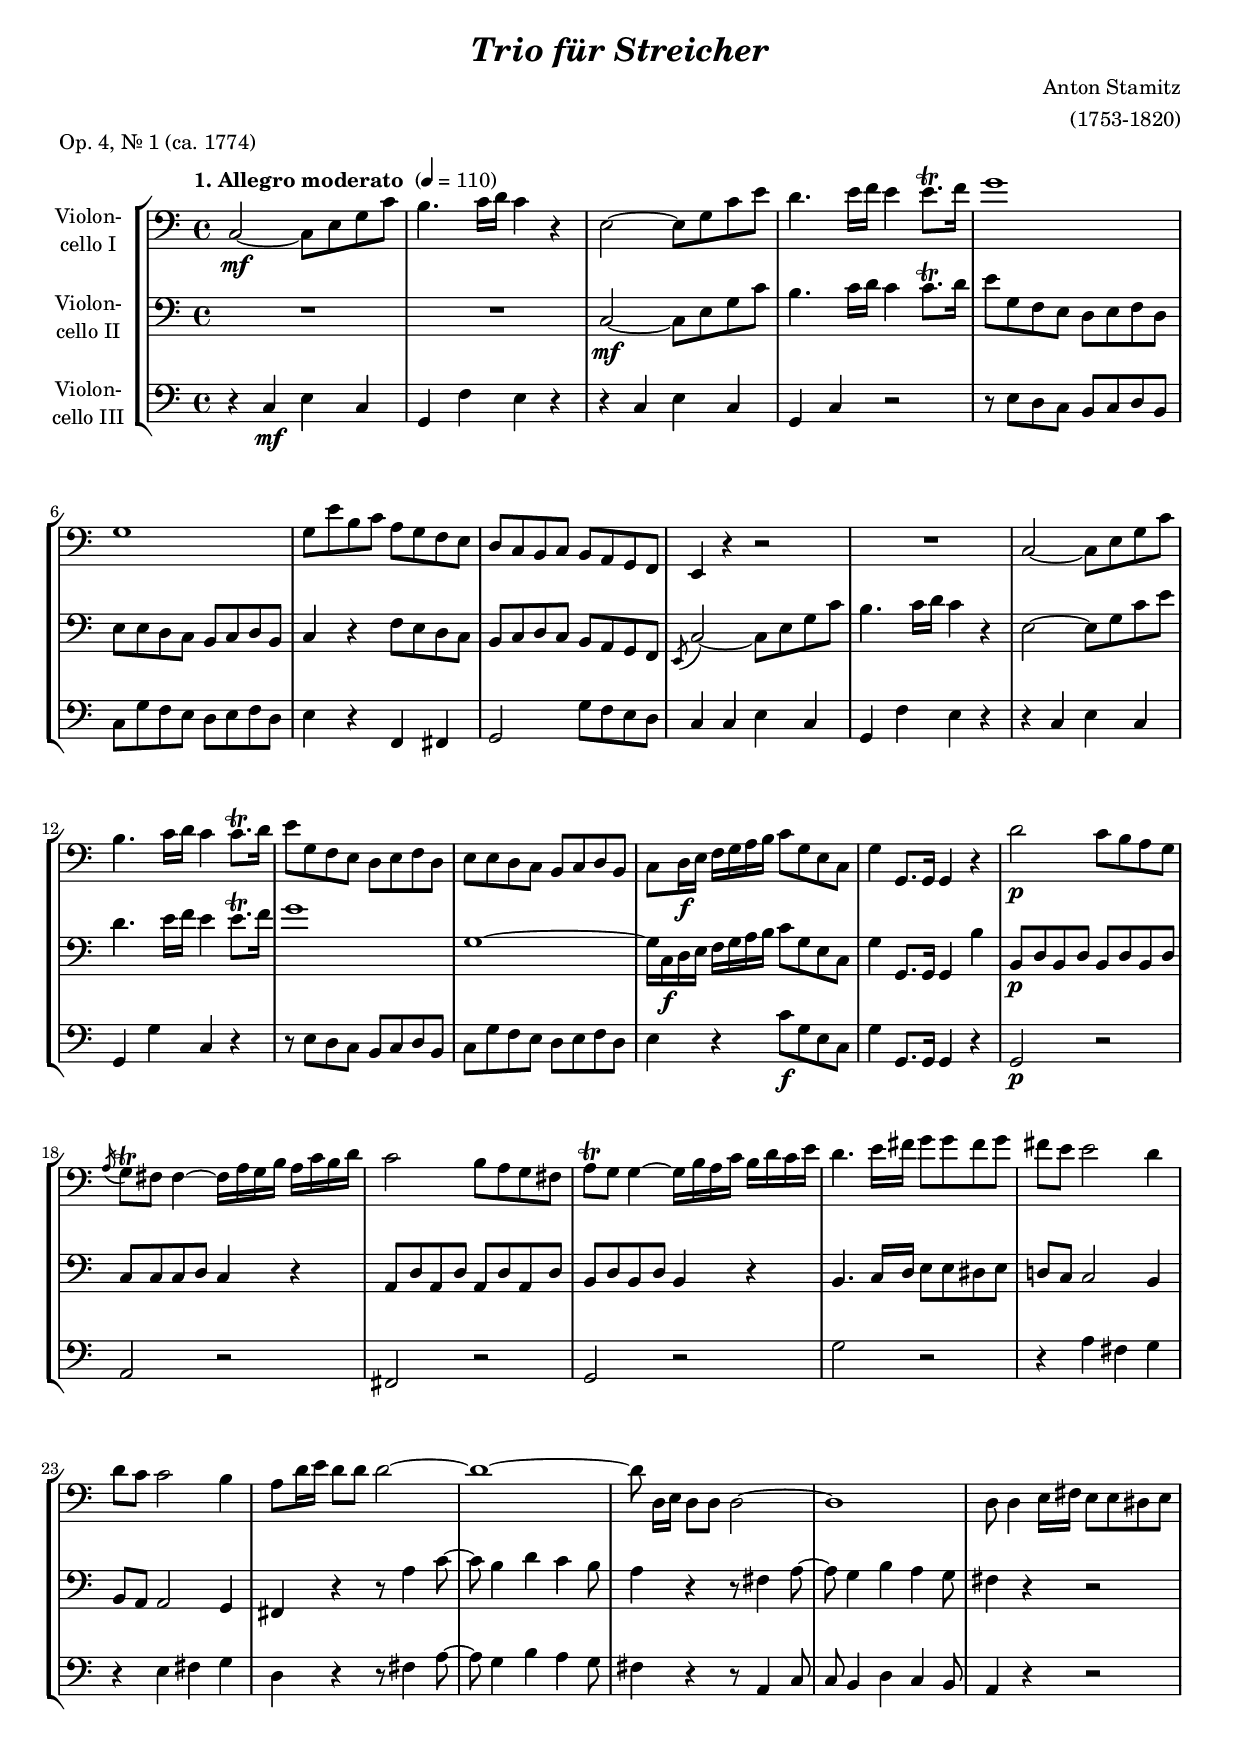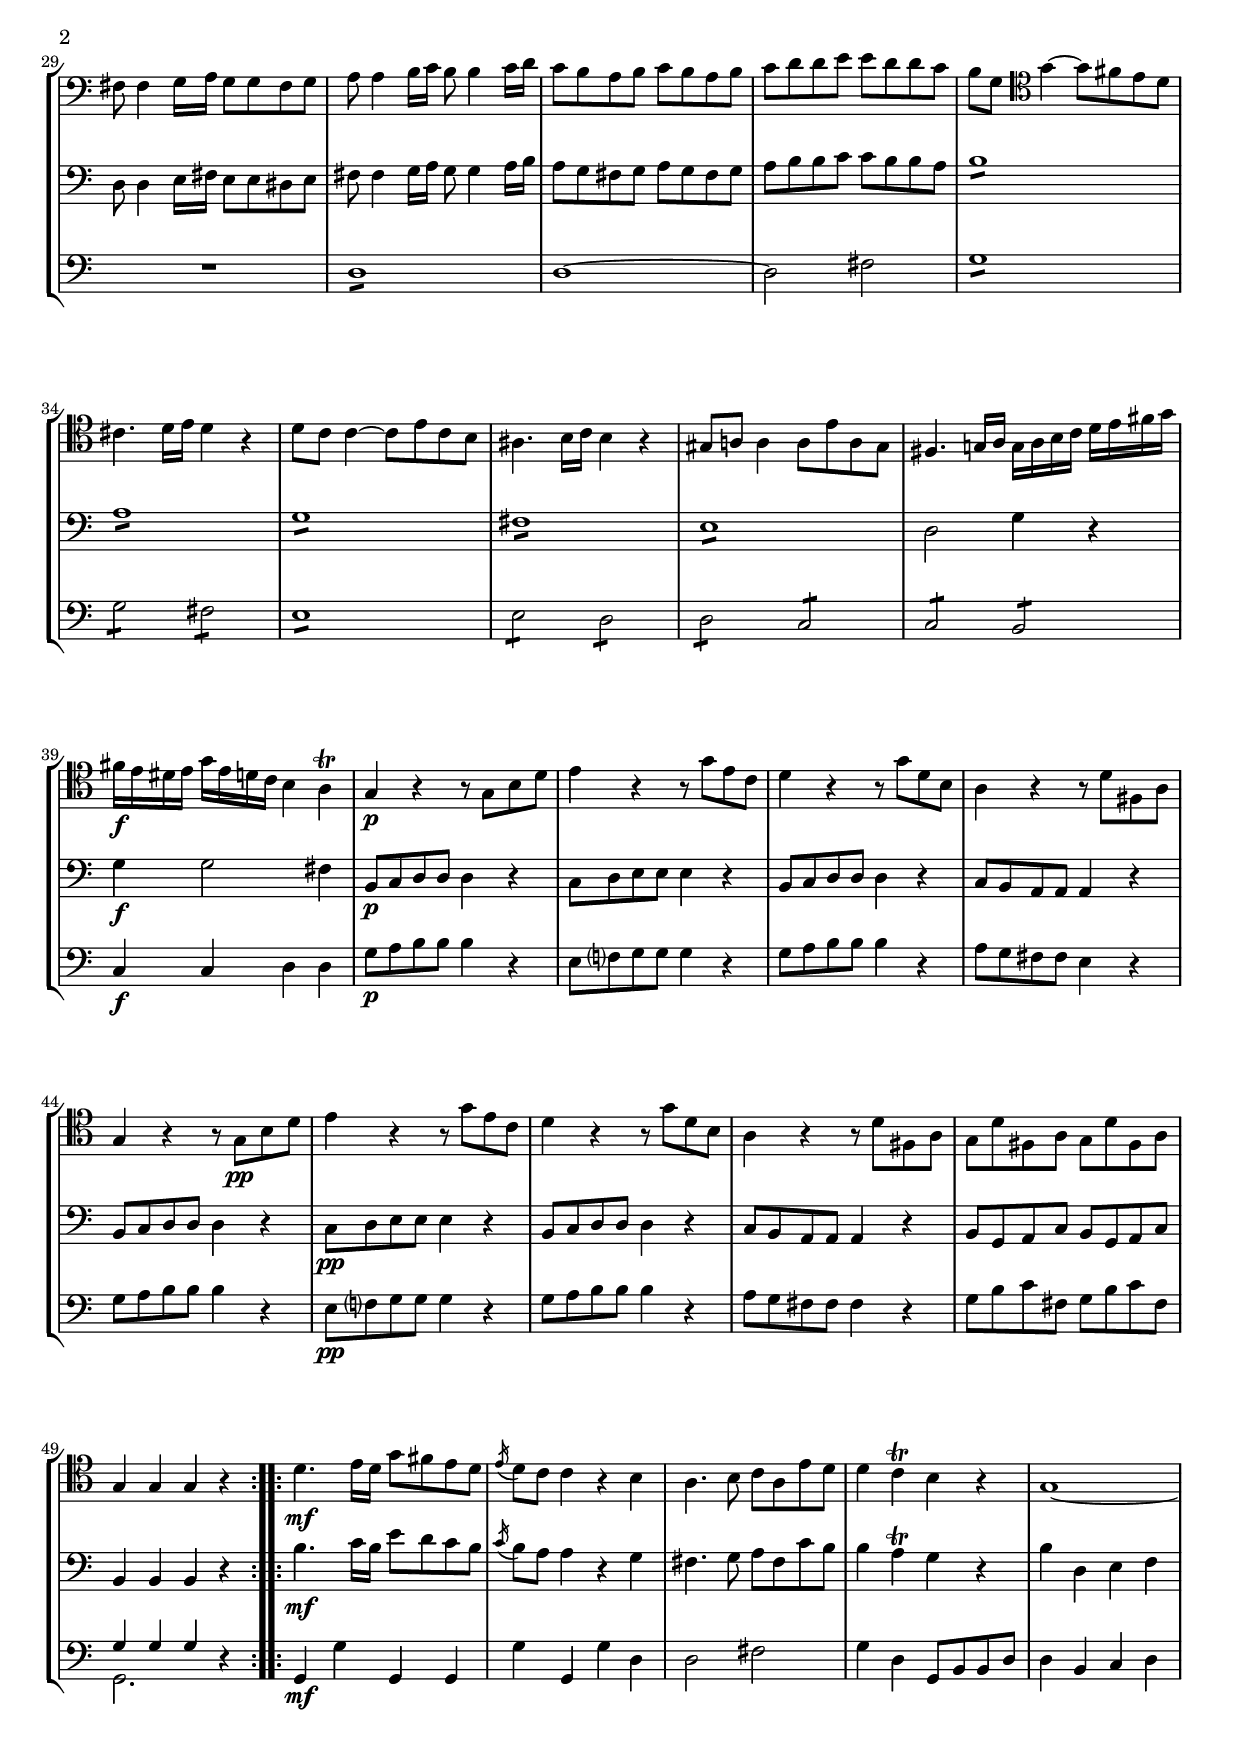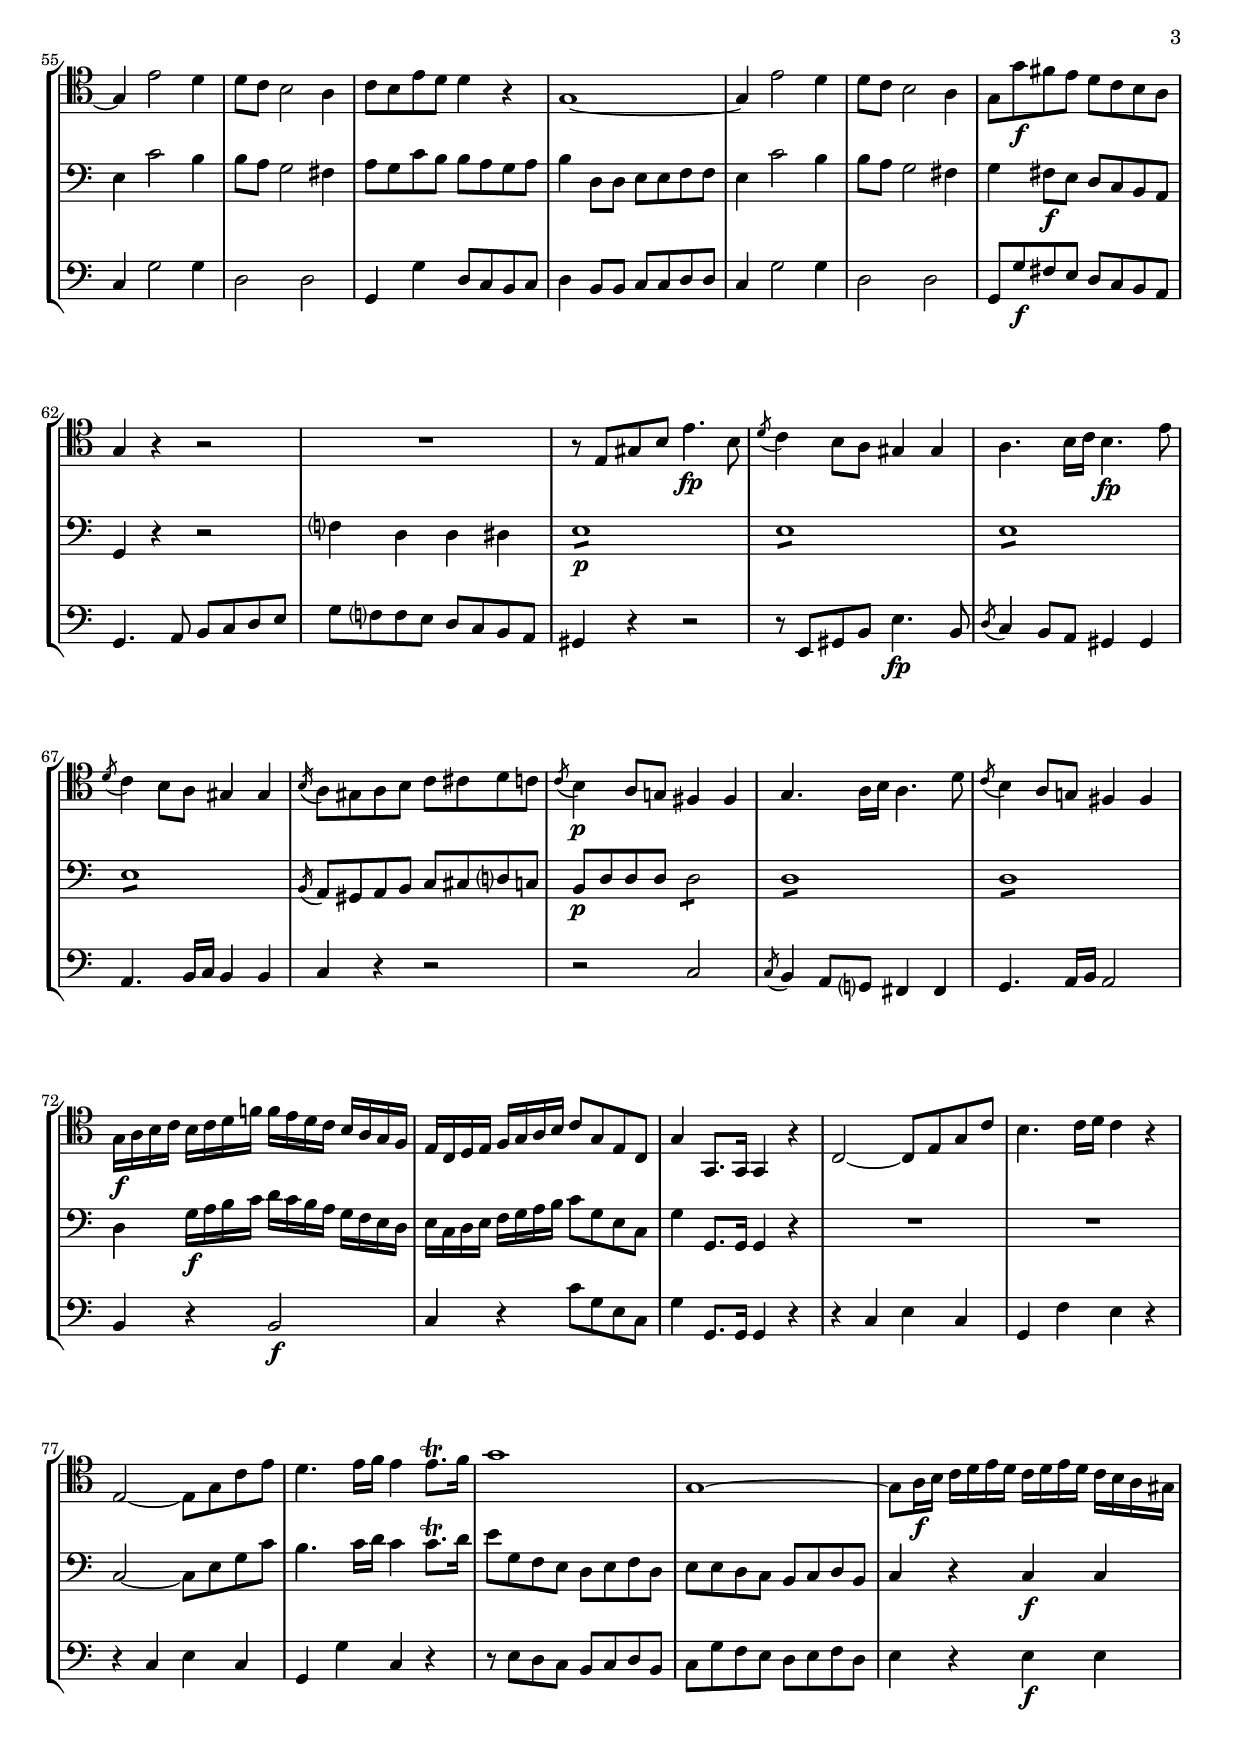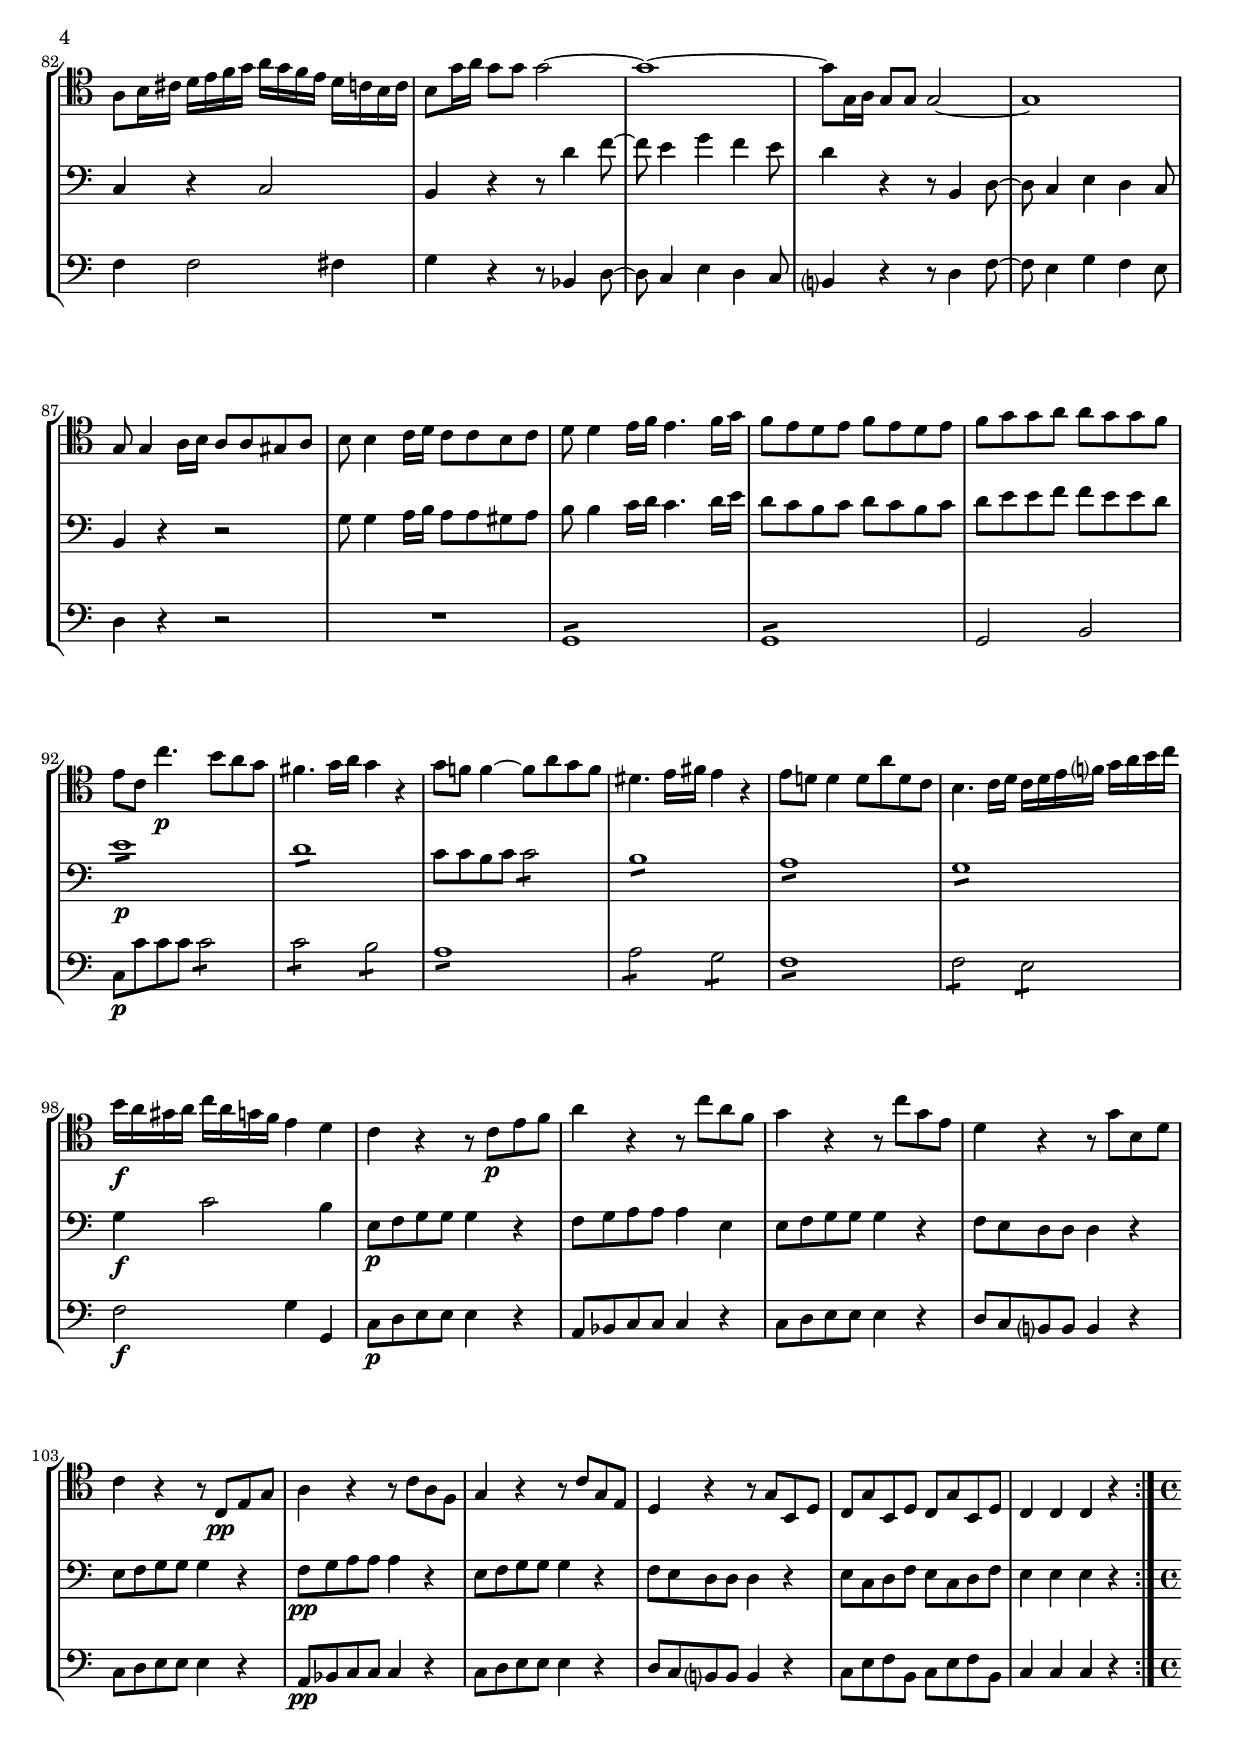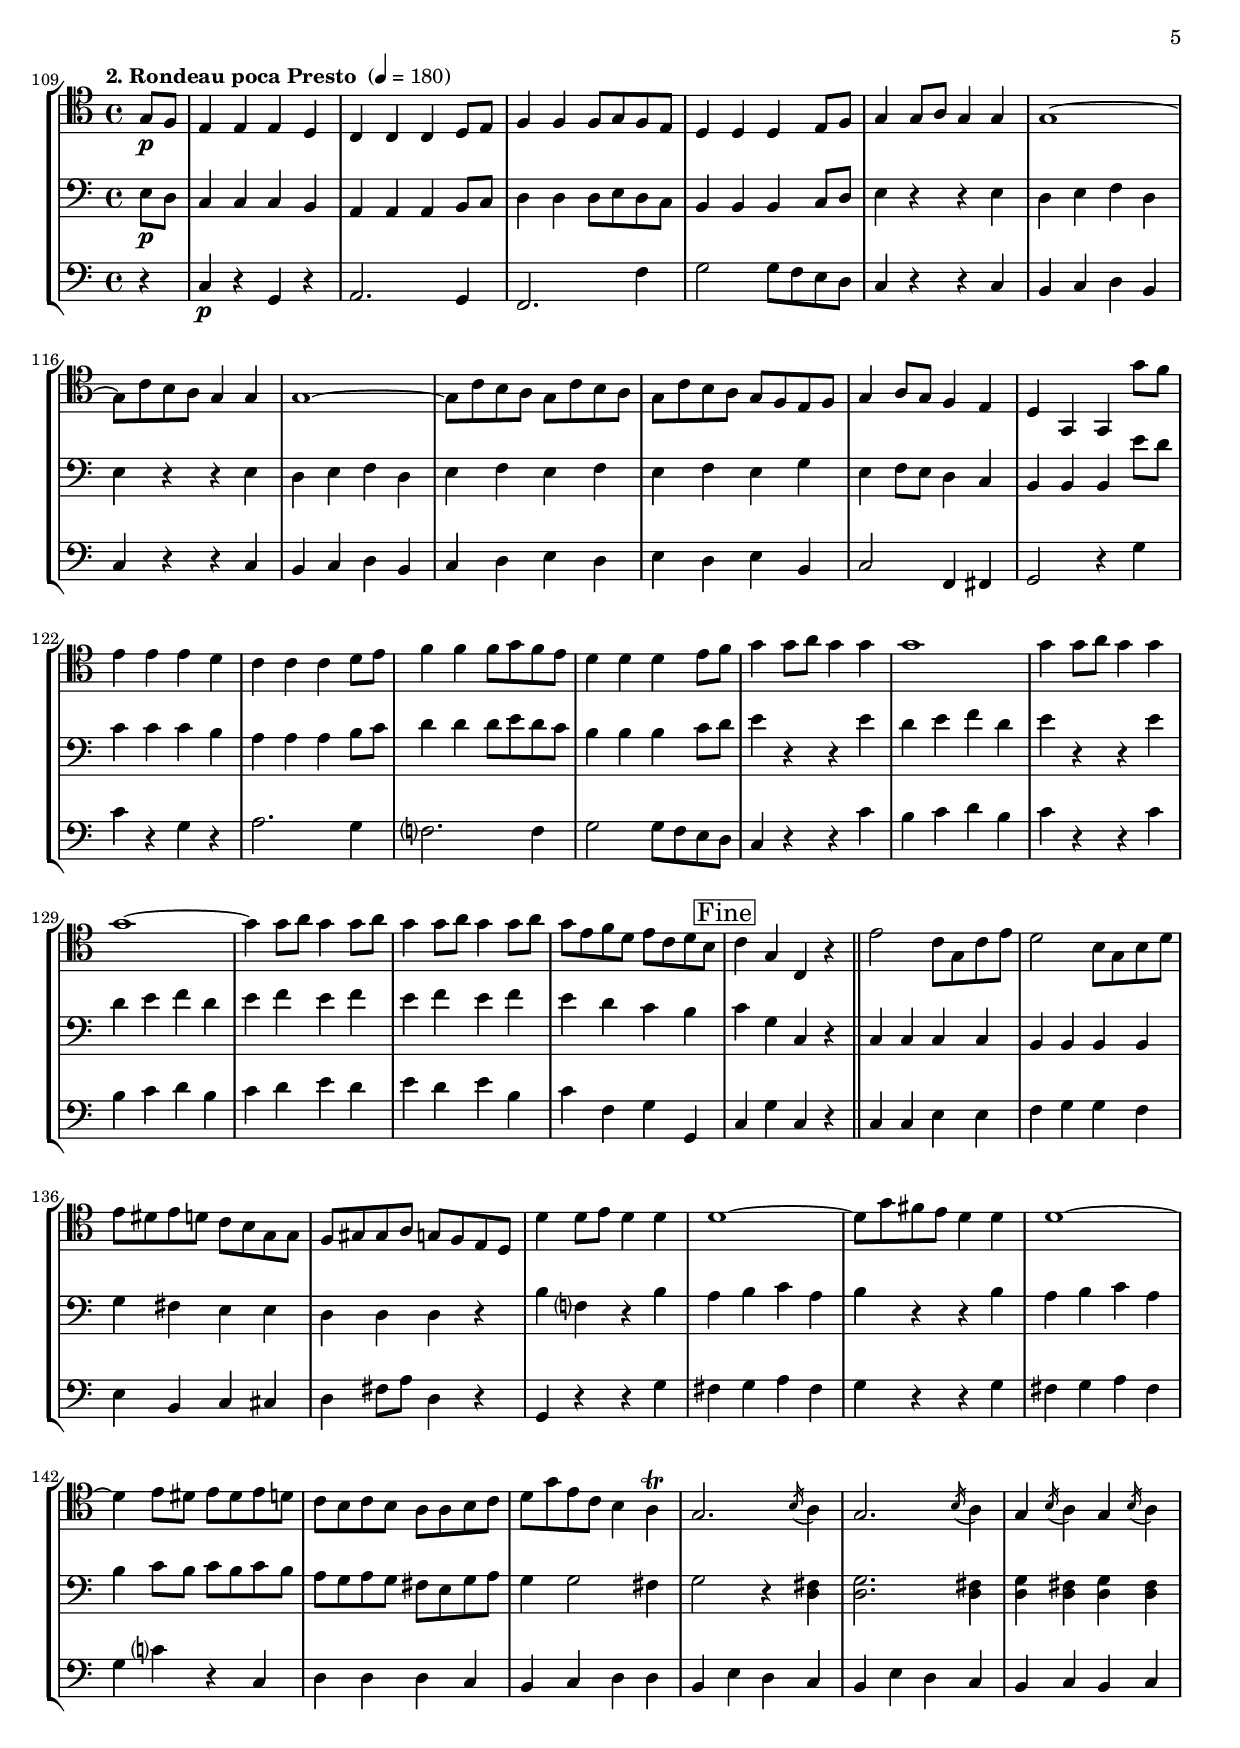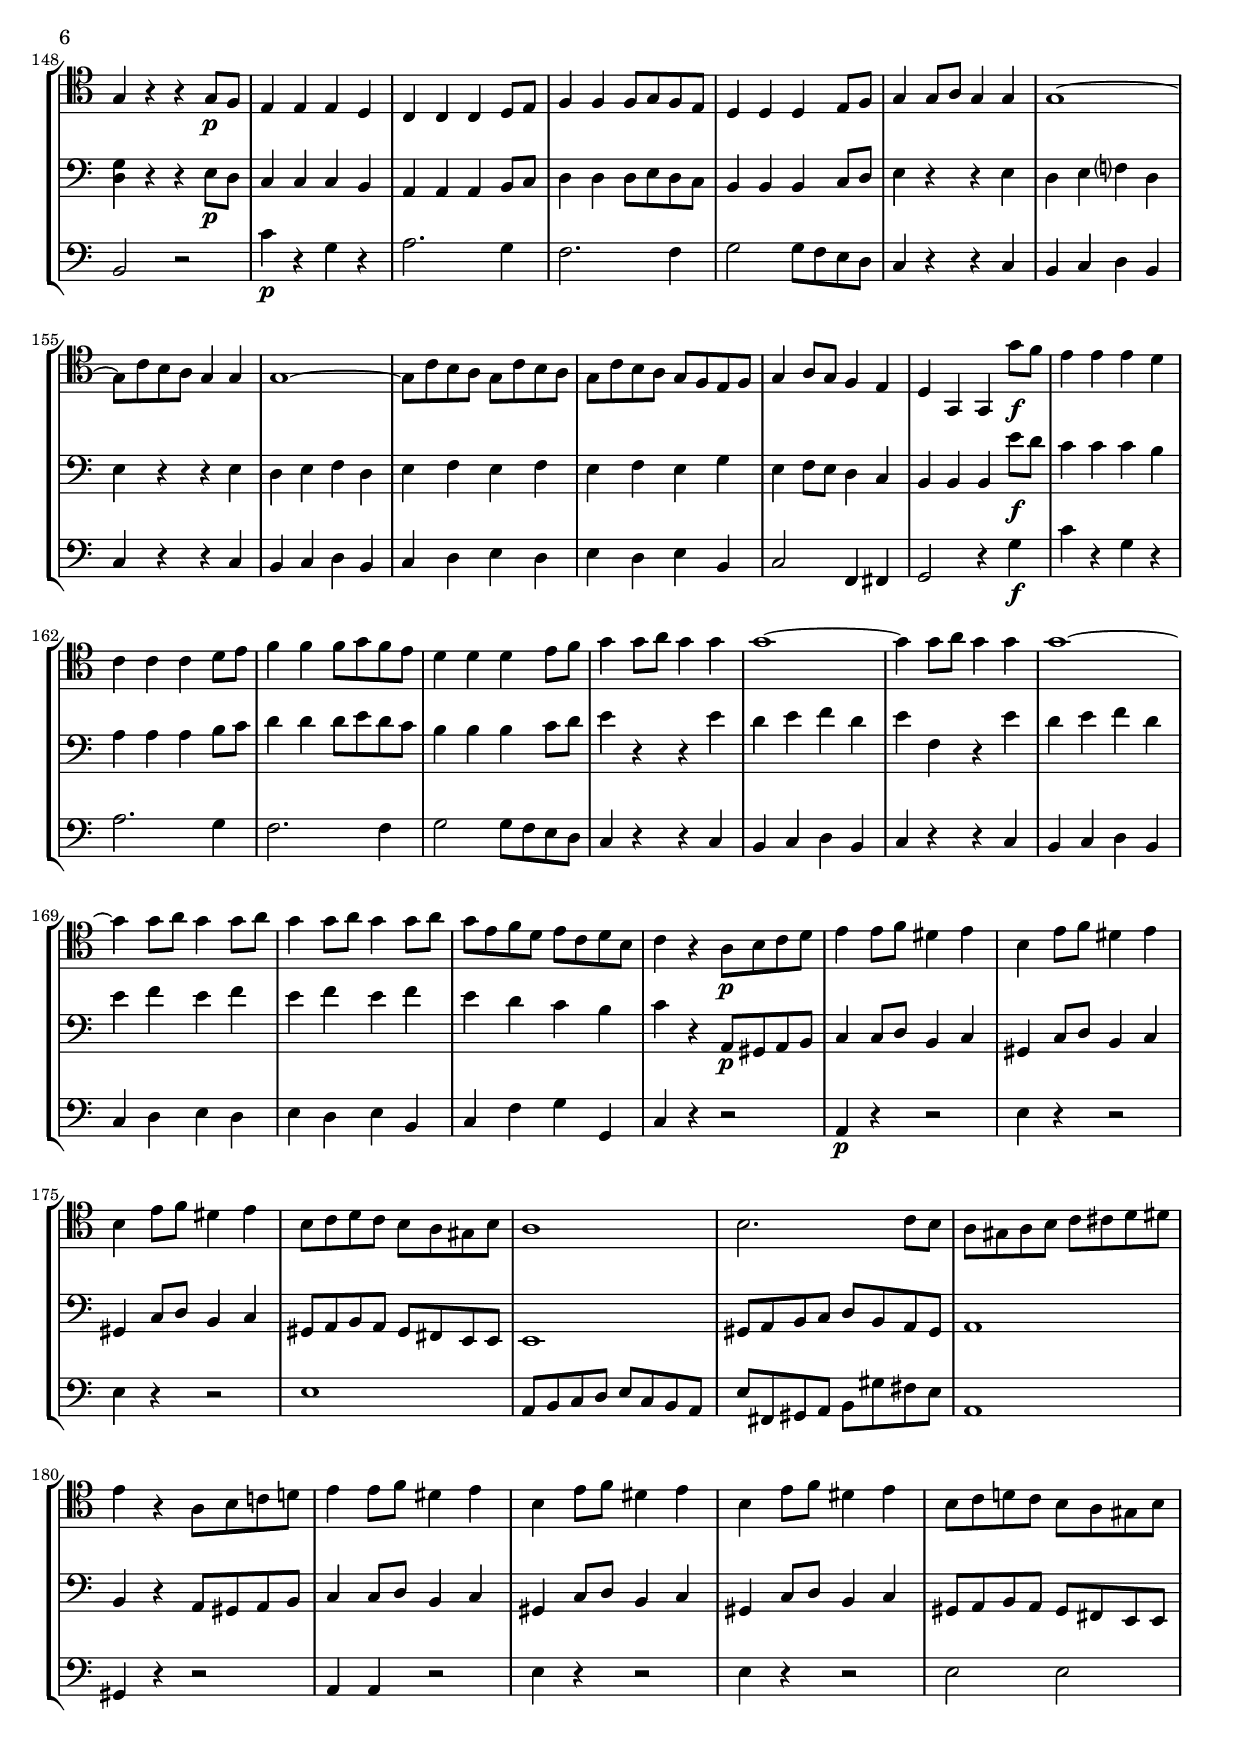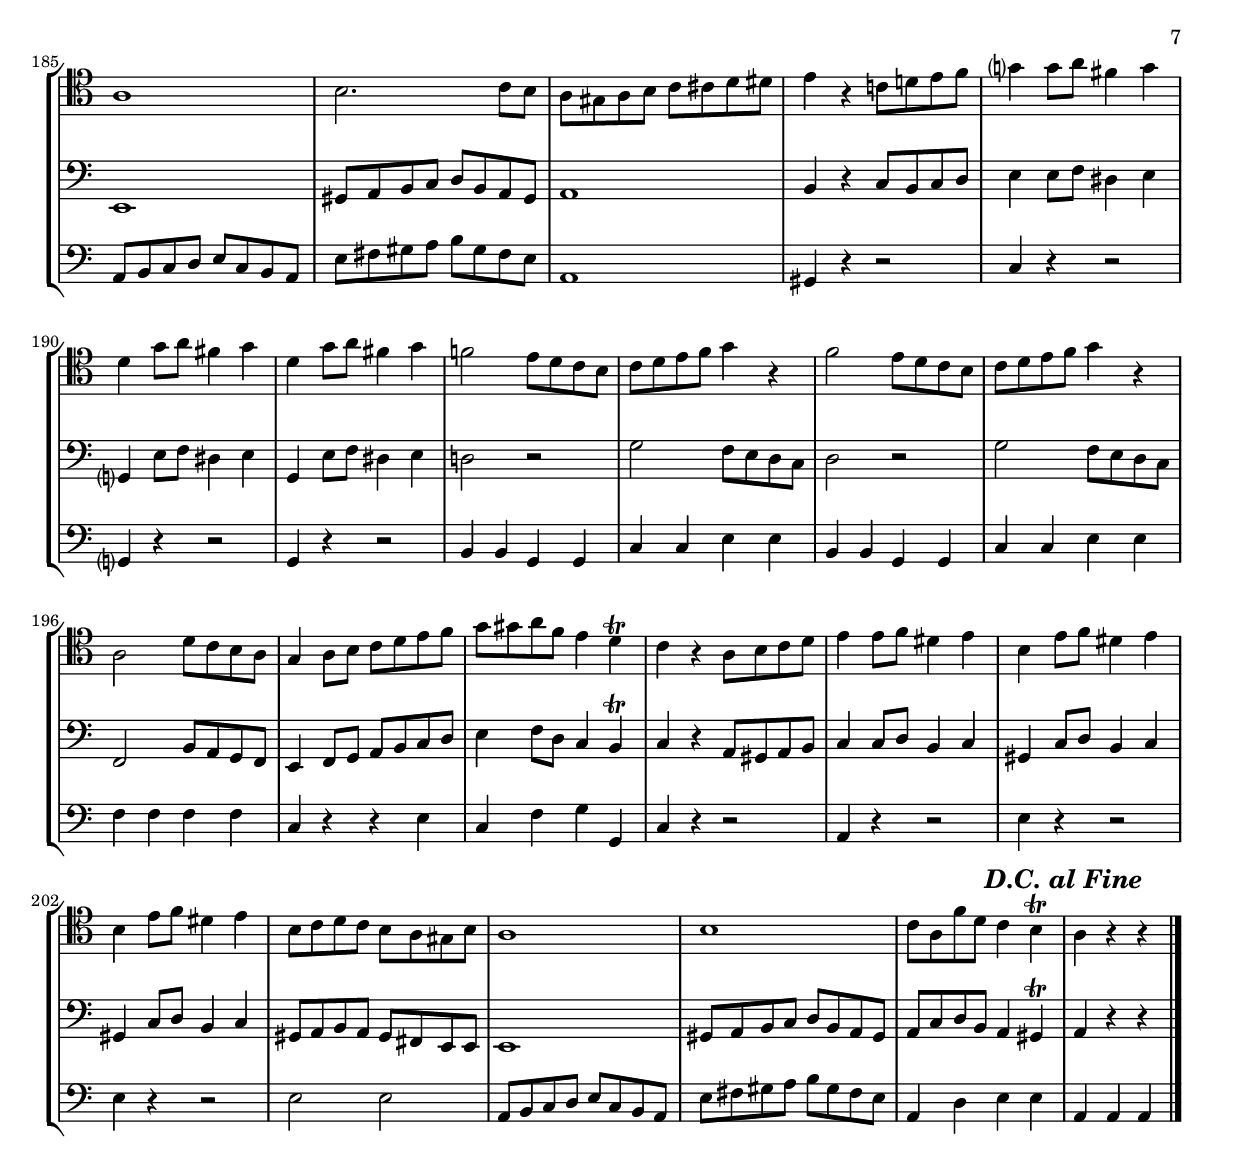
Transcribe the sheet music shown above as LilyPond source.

\version "2.14.2"
\include "deutsch.ly"

#(set-global-staff-size 18)

\header {
  title     = \markup \bold \italic "Trio für Streicher"
  composer  = "Anton Stamitz"
  arranger  = "(1753-1820)"
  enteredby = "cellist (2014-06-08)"
  piece     = "Op. 4, Nr. 1 (ca. 1774)"
}

voiceconsts = {
 \key a \major
 \clef "bass"
% \numericTimeSignature
 \compressFullBarRests
}

mihi = "clarinet"
milo = "bassoon"

dcaf = \mark \markup \bold \italic "D.C. al Fine"
fine = \mark \markup \box "Fine"

introa = {            \tempo "1. Allegro moderato "    4=110 \time 4/4 }
introb = { \pageBreak \tempo "2. Rondeau poca Presto " 4=180 \time 4/4 }

va = \relative c' {
  \voiceconsts

  \introa
  \repeat volta 2 {
    a2~\mf a8 cis e a
    gis4. a16 h a4 r
    cis,2~ cis8 e a cis
    h4. cis16 d cis4 cis8.\trill d16

    e1
    e,
    e8 cis' gis a fis e d cis
    h a gis a gis fis e d
    cis4 r r2

    R1
    a'2~ a8 cis e a
    gis4. a16 h a4 a8.\trill h16
    cis8 e, d cis h cis d h
    cis cis h a gis a h gis

    a h16\f cis d e fis gis a8 e cis a
    e'4 e,8. e16 e4 r
    h''2\p a8 gis fis e
    \acciaccatura fis16 e8\trill dis dis4~ dis16 fis e gis fis a gis h
    a2 gis8 fis e dis

    fis\trill e e4~ e16 gis fis a gis h a cis
    h4. cis16 dis e8 e dis e
    dis cis cis2 h4
    h8 a a2 gis4
    fis8 h16 cis h8 h h2~

    h1~
    h8 h,16[ cis] h8 h h2~
    h1
    h8 h4 cis16 dis cis8 cis his cis
    dis dis4 e16 fis e8 e dis e

    fis fis4 gis16 a gis8 gis4 a16 h
    a8 gis fis gis a gis fis gis
    a h h cis cis h h a
    gis e \clef "tenor" e'4~ e8 dis cis h
    ais4. h16 cis h4 r

    h8 a a4~ a8 cis a gis
    fisis4. gis16 a gis4 r
    eis8 fis! fis4 fis8 cis' fis, eis
    dis4. e!16 fis e fis gis a h cis dis e

    dis\f cis his cis e cis h a gis4 fis\trill
    e\p r r8 e gis h
    cis4 r r8 e cis a
    h4 r r8 e h gis
    fis4 r r8 h dis, fis

    e4 r r8 e\pp gis h
    cis4 r r8 e cis a
    h4 r r8 e h gis
    fis4 r r8 h dis, fis
    e h' dis, fis e h' dis, fis

    e4 e e r
  }
  \repeat volta 2 {
    h'4.\mf cis16 h e8 dis cis h
    \acciaccatura cis16 h8 a a4 r gis
    fis4. gis8 a fis cis' h
    h4 a\trill gis r

    e1~
    e4 cis'2 h4
    h8 a gis2 fis4
    a8 gis cis h h4 r
    e,1~
    e4 cis'2 h4

    h8 a gis2 fis4
    e8 e'\f dis cis h a gis fis
    e4 r r2
    R1
    r8 cis eis gis cis4.\fp gis8

    \acciaccatura h a4 gis8 fis eis4 eis
    fis4. gis16 a gis4.\fp cis8
    \acciaccatura h a4 gis8 fis eis4 eis
    \acciaccatura gis16 fis8 eis fis gis a ais h a

    \acciaccatura a gis4\p fis8 e! dis4 dis
    e4. fis16 gis fis4. h8
    \acciaccatura a gis4 fis8 e! dis4 dis
    e16\f fis gis a gis a h d! d cis h a gis fis e d

    cis a h cis d e fis gis a8 e cis a
    e'4 e,8. e16 e4 r
    a2~ a8 cis e a
    gis4. a16 h a4 r
    cis,2~ cis8 e a cis

    h4. cis16 d cis4 cis8.\trill d16
    e1
    e,~
    e8 fis16\f gis a h cis h a h cis h a gis fis eis

    fis8 gis16 ais h cis d e fis e d cis h a gis a
    gis8 e'16 fis e8 e e2~
    e1~
    e8 e,16 fis e8 e e2~

    e1
    e8 e4 fis16 gis fis8 fis eis fis
    gis gis4 a16 h a8 a gis a
    h h4 cis16 d cis4. d16 e
    d8 cis h cis d cis h cis

    d e e fis fis e e d
    cis a a'4.\p gis8 fis e
    dis4. e16 fis e4 r
    e8 d! d4~ d8 fis e d

    his4. cis16 dis cis4 r
    cis8 h! h4 h8 fis' h, a
    gis4. a16 h a h cis d? e fis gis a
    gis\f fis eis fis a fis e d cis4 h

    a r r8 a\p cis d
    fis4 r r8 a fis d
    e4 r r8 a e cis
    h4 r r8 e gis, h
    a4 r r8 a,\pp cis e

    fis4 r r8 a fis d
    e4 r r8 a e cis
    h4 r r8 e gis, h
    a e' gis, h a e' gis, h
    a4 a a r
  }

  \introb
  \partial 4 e'8\p d
  cis4 cis cis h
  a a a h8 cis
  d4 d d8 e d cis
  h4 h h cis8 d
  e4 e8 fis e4 e
  e1~

  e8 a gis fis e4 e
  e1~
  e8 a gis fis e a gis fis
  e a gis fis e d cis d
  e4 fis8 e d4 cis
  h e, e e''8 d

  cis4 cis cis h
  a a a h8 cis
  d4 d d8 e d cis
  h4 h h cis8 d
  e4 e8 fis e4 e
  e1

  e4 e8 fis e4 e
  e1~
  e4 e8 fis e4 e8 fis
  e4 e8 fis e4 e8 fis
  e cis d h cis a h gis
  \fine a4 e a, r \bar "||"

  cis'2 a8 e a cis
  h2 gis8 e gis h
  cis his cis h a gis e e
  d eis eis fis e d cis h
  h'4 h8 cis h4 h

  h1~
  h8 e dis cis h4 h
  h1~
  h4 cis8 his cis his cis h
  a gis a gis fis fis gis a

  h e cis a gis4 fis\trill
  e2. \acciaccatura gis16 fis4
  e2. \acciaccatura gis16 fis4
  e4 \acciaccatura gis16 fis4 e4 \acciaccatura gis16 fis4
  e r r e8\p d
  cis4 cis cis h

  a a a h8 cis
  d4 d d8 e d cis
  h4 h h cis8 d
  e4 e8 fis e4 e
  e1~
  e8 a gis fis e4 e

  e1~
  e8 a gis fis e a gis fis
  e a gis fis e d cis d
  e4 fis8 e d4 cis
  h e, e e''8\f d
  cis4 cis cis h

  a a a h8 cis
  d4 d d8 e d cis
  h4 h h cis8 d
  e4 e8 fis e4 e
  e1~
  e4 e8 fis e4 e

  e1~
  e4 e8 fis e4 e8 fis
  e4 e8 fis e4 e8 fis
  e cis d h cis a h gis
  a4 r fis8\p gis a h
  cis4 cis8 d his4 cis

  gis cis8 d his4 cis
  gis cis8 d his4 cis
  gis8 a h a gis fis eis gis
  fis1
  gis2. a8 gis

  fis eis fis gis a ais h his
  cis4 r fis,8 gis a! h!
  cis4 cis8 d his4 cis
  gis cis8 d his4 cis
  gis cis8 d his4 cis

  gis8 a h! a gis fis eis gis
  fis1
  gis2. a8 gis
  fis eis fis gis a ais h his
  cis4 r a!8 h! cis d

  e?4 e8 fis dis4 e
  h e8 fis dis4 e
  h e8 fis dis4 e
  d!2 cis8 h a gis
  a h cis d e4 r

  d2 cis8 h a gis
  a h cis d e4 r
  fis,2 h8 a gis fis
  e4 fis8 gis a h cis d
  e eis fis d cis4 h\trill

  a r fis8 gis a h
  cis4 cis8 d his4 cis
  gis cis8 d his4 cis
  gis cis8 d his4 cis
  gis8 a h a gis fis eis gis

  fis1
  gis
  a8 fis d' h a4 gis\trill
  \dcaf fis r r \bar "|."
}

vb = \relative c' {
  \voiceconsts

  \introa
  \repeat volta 2 {
    R1*2
    a2~\mf a8 cis e a
    gis4. a16 h a4 a8.\trill h16

    cis8 e, d cis h cis d h
    cis cis h a gis a h gis
    a4 r d8 cis h a
    gis a h a gis fis e d
    \acciaccatura cis a'2~ a8 cis e a

    gis4. a16 h a4 r
    cis,2~ cis8 e a cis
    h4. cis16 d cis4 cis8.\trill d16
    e1
    e,~

    e16 a,\f h cis d e fis gis a8 e cis a
    e'4 e,8. e16 e4 gis'
    gis,8\p h gis h gis h gis h
    a a a h a4 r
    fis8 h fis h fis h fis h

    gis h gis h gis4 r
    gis4. a16 h cis8 cis his cis
    h! a a2 gis4
    gis8 fis fis2 e4
    dis r r8 fis'4 a8~

    a gis4 h a gis8
    fis4 r r8 dis4 fis8~
    fis e4 gis fis e8
    dis4 r r2
    h8 h4 cis16 dis cis8 cis his cis

    dis dis4 e16 fis e8 e4 fis16 gis
    fis8 e dis e fis e dis e
    fis gis gis a a gis gis fis
    \repeat tremolo 8 gis
    \repeat tremolo 8 fis

    \repeat tremolo 8 e
    \repeat tremolo 8 dis
    \repeat tremolo 8 cis
    h2 e4 r

    e\f e2 dis4
    gis,8\p a h h h4 r
    a8 h cis cis cis4 r
    gis8 a h h h4 r
    a8 gis fis fis fis4 r

    gis8 a h h h4 r
    a8\pp h cis cis cis4r
    gis8 a h h h4 r
    a8 gis fis fis fis4 r
    gis8 e fis a gis e fis a

    gis4 gis gis r
  }
  \repeat volta 2 {
    gis'4.\mf a16 gis cis8 h a gis
    \acciaccatura a16 gis8 fis fis4 r e
    dis4. e8 fis dis a' gis
    gis4 fis\trill e r

    gis h, cis d
    cis a'2 gis4
    gis8 fis e2 dis4
    fis8 e a gis gis fis e fis
    gis4 h,8 h cis cis d d
    cis4 a'2 gis4

    gis8 fis e2 dis4
    e dis8\f cis h a gis fis
    e4 r r2
    d'?4 h h his
    \repeat tremolo 8 cis8\p

    \repeat tremolo 8 cis
    \repeat tremolo 8 cis
    \repeat tremolo 8 cis
    \acciaccatura gis16 fis8 eis fis gis a ais h? a

    gis\p h h h \repeat tremolo 4 h
    \repeat tremolo 8 h
    \repeat tremolo 8 h
    h4 e16\f fis gis a h a gis fis e d cis h

    cis a h cis d e fis gis a8 e cis a
    e'4 e,8. e16 e4 r
    R1*2
    a2~ a8 cis e a

    gis4. a16 h a4 a8.\trill h16
    cis8 e, d cis h cis d h
    cis cis h a gis a h gis
    a4 r a\f a

    a r a2
    gis4 r r8 h'4 d8~
    d cis4 e d cis8
    h4 r r8 gis,4 h8~

    h a4 cis h a8
    gis4 r r2
    e'8 e4 fis16 gis fis8 fis eis fis
    gis gis4 a16 h a4. h16 cis
    h8 a gis a h a gis a

    h cis cis d d cis cis h
    \repeat tremolo 8 cis\p
    \repeat tremolo 8 h
    a a gis a\repeat tremolo 4 a

    \repeat tremolo 8 gis
    \repeat tremolo 8 fis
    \repeat tremolo 8 e
    e4\f a2 gis4

    cis,8\p d e e e4 r
    d8 e fis fis fis4 cis
    cis8 d e e e4 r
    d8 cis h h h4 r
    cis8 d e e e4 r

    d8\pp e fis fis fis4 r
    cis8 d e e e4 r
    d8 cis h h h4 r
    cis8 a h d cis a h d
    cis4 cis cis r
  }

  \introb
  \partial 4 cis8\p h

  a4 a a gis
  fis fis fis gis8 a
  h4 h h8 cis h a
  gis4 gis gis a8 h
  cis4 r r cis
  h cis d h

  cis r r cis
  h cis d h
  cis d cis d
  cis d cis e
  cis d8 cis h4 a
  gis gis gis cis'8 h

  a4 a a gis
  fis fis fis gis8 a
  h4 h h8 cis h a
  gis4 gis gis a8 h
  cis4 r r cis
  h cis d h

  cis r r cis
  h cis d h
  cis d cis d
  cis d cis d
  cis h a gis
  \fine a e a, r \bar "||"

  a a a a
  gis gis gis gis
  e' dis cis cis
  h h h r
  gis' d? r gis

  fis gis a fis
  gis r r gis
  fis gis a fis
  gis a8 gis a gis a gis
  fis e fis e dis cis e fis

  e4 e2 dis4
  e2 r4 <h dis>
  <h e>2. <h dis>4
  <h e> <h dis> <h e> <h dis>
  <h e> r r cis8\p h
  a4 a a gis

  fis fis fis gis8 a
  h4 h h8 cis h a
  gis4 gis gis a8 h
  cis4 r r cis
  h cis d? h
  cis r r cis

  h cis d h
  cis d cis d
  cis d cis e
  cis d8 cis h4 a
  gis gis gis cis'8\f h
  a4 a a gis

  fis fis fis gis8 a
  h4 h h8 cis h a
  gis4 gis gis a8 h
  cis4 r r cis
  h cis d h
  cis d, r cis'

  h cis d h
  cis d cis d
  cis d cis d
  cis h a gis
  a r fis,8\p eis fis gis
  a4 a8 h gis4 a

  eis a8 h gis4 a
  eis a8 h gis4 a
  eis8 fis gis fis eis dis cis cis
  cis1
  eis8 fis gis a h gis fis eis

  fis1
  gis4 r fis8 eis fis gis
  a4 a8 h gis4 a
  eis a8 h gis4 a
  eis a8 h gis4 a

  eis8 fis gis fis eis dis cis cis
  cis1
  eis8 fis gis a h gis fis eis
  fis1
  gis4 r a8 gis a h

  cis4 cis8 d his4 cis
  e,? cis'8 d his4 cis
  e, cis'8 d his4 cis
  h!2 r
  e d8 cis h a

  h2 r
  e d8 cis h a
  d,2 gis8 fis e d
  cis4 d8 e fis gis a h
  cis4 d8 h a4 gis\trill

  a r fis8 eis fis gis
  a4 a8 h gis4 a
  eis a8 h gis4 a
  eis a8 h gis4 a
  eis8 fis gis fis eis dis cis cis

  cis1
  eis8 fis gis a h gis fis eis
  fis a h gis fis4 eis\trill
  \dcaf fis r r \bar "|."
}

vc = \relative c {
  \voiceconsts

  \introa
  \repeat volta 2 {
    r4 a\mf cis a
    e d' cis r
    r a cis a
    e a r2

    r8 cis h a gis a h gis
    a e' d cis h cis d h
    cis4 r d, dis
    e2 e'8 d cis h
    a4 a cis a

    e d' cis r
    r a cis a
    e e' a, r
    r8 cis h a gis a h gis
    a e' d cis h cis d h

    cis4 r a'8\f e cis a
    e'4 e,8. e16 e4 r
    e2\p r
    fis r
    dis r

    e r
    e' r
    r4 fis dis e
    r cis dis e
    h r r8 dis4 fis8~

    fis e4 gis fis e8
    dis4 r r8 fis,4 a8
    a gis4 h a gis8
    fis4 r r2
    R1

    \repeat tremolo 8 h8
    h1~
    h2 dis
    \repeat tremolo 8 e8
    \repeat tremolo 4 e \repeat tremolo 4 dis

    \repeat tremolo 8 cis
    \repeat tremolo 4 cis \repeat tremolo 4 h
    \repeat tremolo 4 h \repeat tremolo 4 a
    \repeat tremolo 4 a \repeat tremolo 4 gis

    a4\f a h h
    e8\p fis gis gis gis4 r
    cis,8 d? e e e4 r
    e8 fis gis gis gis4 r
    fis8 e dis dis cis4 r

    e8 fis gis gis gis4 r
    cis,8\pp d? e e e4 r
    e8 fis gis gis gis4 r
    fis8 e dis dis dis4 r
    e8 gis a dis, e gis a dis,

    << { e4 e e } \\ e,2. >> r4
  }

  \repeat volta 2 {
    e4\mf e' e, e
    e' e, e' h
    h2 dis
    e4 h e,8 gis gis h

    h4 gis a h
    a e'2 e4
    h2 h
    e,4 e' h8 a gis a
    h4 gis8 gis a a h h
    a4 e'2 e4

    h2 h
    e,8 e'\f dis cis h a gis fis
    e4. fis8 gis a h cis
    e d? d cis h a gis fis
    eis4 r r2

    r8 cis eis gis cis4.\fp gis8
    \acciaccatura h a4 gis8 fis eis4 eis
    fis4. gis16 a gis4 gis
    a r r2

    r a
    \acciaccatura a8 gis4 fis8 e? dis4 dis
    e4. fis16 gis fis2
    gis4 r gis2\f

    a4 r a'8 e cis a
    e'4 e,8. e16 e4 r
    r a cis a
    e d' cis r
    r a cis a

    e e' a, r
    r8 cis h a gis a h gis
    a e' d cis h cis d h
    cis4 r cis\f cis

    d d2 dis4
    e r r8 g,4 h8~
    h a4 cis h a8
    gis?4 r r8 h4 d8~

    d cis4 e d cis8
    h4 r r2
    R1
    \repeat tremolo 8 e,8
    \repeat tremolo 8 e

    e2 gis
    a8\p a' a a \repeat tremolo 4 a
    \repeat tremolo 4 a \repeat tremolo 4 gis
    \repeat tremolo 8 fis

    \repeat tremolo 4 fis \repeat tremolo 4 e
    \repeat tremolo 8 d
    \repeat tremolo 4 d \repeat tremolo 4 cis
    d2\f e4 e,

    a8\p h cis cis cis4 r
    fis,8 g a a a4 r
    a8 h cis cis cis4 r
    h8 a gis? gis gis4 r
    a8 h cis cis cis4 r

    fis,8\pp g a a a4 r
    a8 h cis cis cis4 r
    h8 a gis? gis gis4 r
    a8 cis d gis, a cis d gis,
    a4 a a r
  }

  \introb
  \partial 4 r

  a\p r e r
  fis2. e4
  d2. d'4
  e2 e8 d cis h
  a4 r r a
  gis a h gis

  a r r a
  gis a h gis
  a h cis h
  cis h cis gis
  a2 d,4 dis
  e2 r4 e'

  a r e r
  fis2. e4
  d?2. d4
  e2 e8 d cis h
  a4 r r a'
  gis a h gis

  a r r a
  gis a h gis
  a h cis h
  cis h cis gis
  a d, e e,
  \fine a e' a, r \bar "||"

  a a cis cis
  d e e d
  cis gis a ais
  h dis8 fis h,4 r
  e, r r e'

  dis e fis dis
  e r r e
  dis e fis dis
  e a? r a,
  h h h a

  gis a h h
  gis cis h a
  gis cis h a
  gis a gis a
  gis2 r
  a'4\p r e r

  fis2. e4
  d2. d4
  e2 e8 d cis h
  a4 r r a
  gis a h gis
  a r r a

  gis a h gis
  a h cis h
  cis h cis gis
  a2 d,4 dis
  e2 r4 e'\f
  a r e r

  fis2. e4
  d2. d4
  e2 e8 d cis h
  a4 r r a
  gis a h gis
  a r r a

  gis a h gis
  a h cis h
  cis h cis gis
  a d e e,
  a r r2
  fis4\p r r2

  cis'4 r r2
  cis4 r r2
  cis1
  fis,8 gis a h cis a gis fis
  cis' dis, eis fis gis eis' dis cis

  fis,1
  eis4 r r2
  fis4 fis r2
  cis'4 r r2
  cis4 r r2

  cis cis
  fis,8 gis a h cis a gis fis
  cis' dis eis fis gis eis dis cis
  fis,1
  eis4 r r2

  a4 r r2
  e?4 r r2
  e4 r r2
  gis4 gis e e
  a a cis cis

  gis gis e e
  a a cis cis
  d d d d
  a r r cis
  a d e e,

  a r r2
  fis4 r r2
  cis'4 r r2
  cis4 r r2
  cis cis

  fis,8 gis a h cis a gis fis
  cis' dis eis fis gis eis dis cis
  fis,4 h cis cis
  \dcaf fis, fis fis \bar "|."
}


music = \new StaffGroup <<
      \new Staff {
	\set Staff.midiInstrument = \milo
	\set Staff.instrumentName = \markup \center-column { "Violon-" "cello I" }
	\transpose a c { \va }
      }

      \new Staff {
	\set Staff.midiInstrument = \milo
	\set Staff.instrumentName = \markup \center-column { "Violon-" "cello II" }
	\transpose a c { \vb }
      }

      \new Staff {
	\set Staff.midiInstrument = \milo
	\set Staff.instrumentName = \markup \center-column { "Violon-" "cello III" }
	\transpose a c' { \vc }
      }
>>

\book {
  \score {
    \music
    \layout {}
  }

  \score {
    \unfoldRepeats \music

    \midi {
      \context {
        \Score
      }
    }
  }
}
